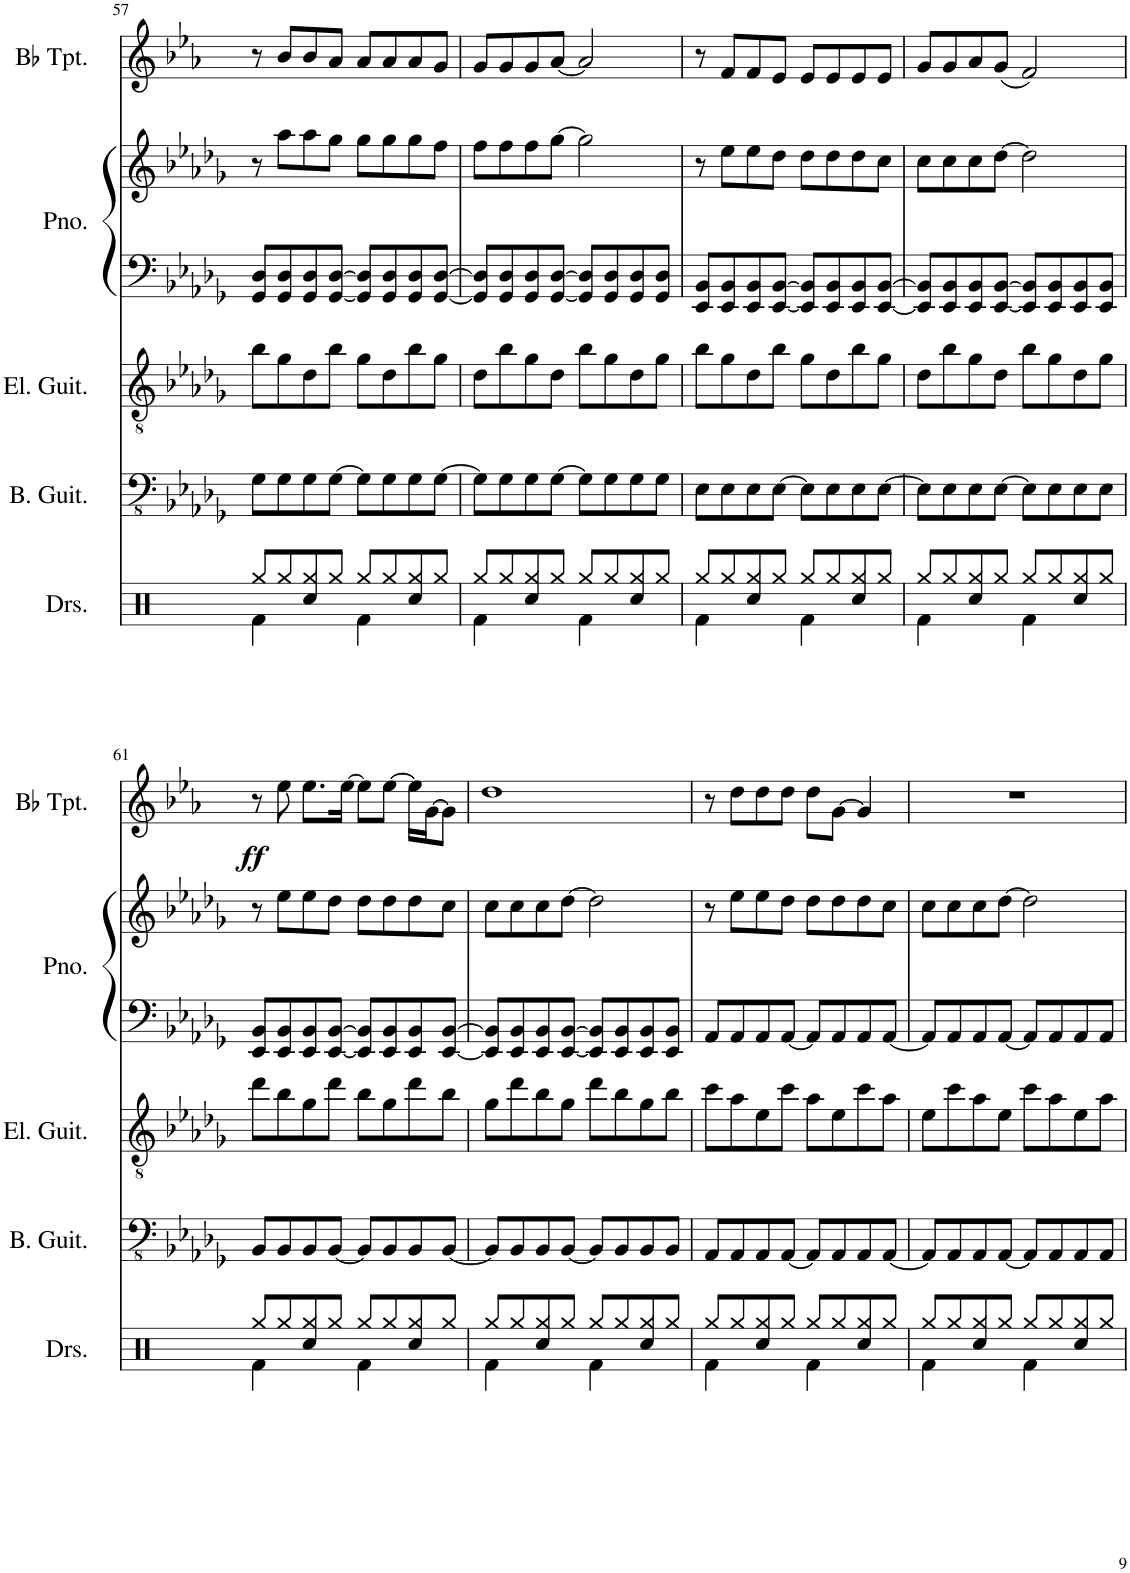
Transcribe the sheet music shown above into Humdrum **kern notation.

**kern	**kern	**kern	**kern	**kern	**kern	**dynam
*part5	*part4	*part3	*part2	*part2	*part1	*part1
*staff6	*staff5	*staff4	*staff3	*staff2	*staff1	*staff1
*I"Drumset	*I"Bass Guitar	*I"Electric Guitar	*I"Piano	*	*I"Bb Trumpet	*
*I'Drs.	*I'B. Guit.	*I'El. Guit.	*I'Pno.	*	*I'Bb Tpt.	*
!!LO:PB:g=z
*clefX	*clefFv4	*clefGv2	*clefF4	*clefG2	*clefG2	*
*	*	*	*	*	*Trd1c2	*
*k[]	*k[b-e-a-d-g-]	*k[b-e-a-d-g-]	*k[b-e-a-d-g-]	*k[b-e-a-d-g-]	*k[b-e-a-]	*
*M4/4	*M4/4	*M4/4	*M4/4	*M4/4	*M4/4	*
=57	=57	=57	=57	=57	=57	=57
*^	*	*	*	*	*	*
4Rf\	8Rgg/L	8GG-\L	8b-\L	8GG-/ 8D-/L	8r	8r	.
.	8Rgg/	8GG-\	8g-\	8GG-/ 8D-/	8aa-\L	8b-/L	.
4Rcc/	8Rgg/	8GG-\	8d-\	8GG-/ 8D-/	8aa-\	8b-/	.
.	8Rgg/J	[8GG-\J	8b-\J	[8GG-/ [8D-/J	8gg-\J	8a-/J	.
4Rf\	8Rgg/L	8GG-\L]	8g-\L	8GG-/] 8D-/]L	8gg-\L	8a-/L	.
.	8Rgg/	8GG-\	8d-\	8GG-/ 8D-/	8gg-\	8a-/	.
4Rcc/	8Rgg/	8GG-\	8b-\	8GG-/ 8D-/	8gg-\	8a-/	.
.	8Rgg/J	[8GG-\J	8g-\J	[8GG-/ [8D-/J	8ff\J	8g/J	.
=58	=58	=58	=58	=58	=58	=58	=58
4Rf\	8Rgg/L	8GG-\L]	8d-\L	8GG-/] 8D-/]L	8ff\L	8g/L	.
.	8Rgg/	8GG-\	8b-\	8GG-/ 8D-/	8ff\	8g/	.
4Rcc/	8Rgg/	8GG-\	8g-\	8GG-/ 8D-/	8ff\	8g/	.
.	8Rgg/J	[8GG-\J	8d-\J	[8GG-/ [8D-/J	[8gg-\J	[8a-/J	.
4Rf\	8Rgg/L	8GG-\L]	8b-\L	8GG-/] 8D-/]L	2gg-\]	2a-/]	.
.	8Rgg/	8GG-\	8g-\	8GG-/ 8D-/	.	.	.
4Rcc/	8Rgg/	8GG-\	8d-\	8GG-/ 8D-/	.	.	.
.	8Rgg/J	8GG-\J	8g-\J	8GG-/ 8D-/J	.	.	.
=59	=59	=59	=59	=59	=59	=59	=59
4Rf\	8Rgg/L	8EE-\L	8b-\L	8EE-/ 8BB-/L	8r	8r	.
.	8Rgg/	8EE-\	8g-\	8EE-/ 8BB-/	8ee-\L	8f/L	.
4Rcc/	8Rgg/	8EE-\	8d-\	8EE-/ 8BB-/	8ee-\	8f/	.
.	8Rgg/J	[8EE-\J	8b-\J	[8EE-/ [8BB-/J	8dd-\J	8e-/J	.
4Rf\	8Rgg/L	8EE-\L]	8g-\L	8EE-/] 8BB-/]L	8dd-\L	8e-/L	.
.	8Rgg/	8EE-\	8d-\	8EE-/ 8BB-/	8dd-\	8e-/	.
4Rcc/	8Rgg/	8EE-\	8b-\	8EE-/ 8BB-/	8dd-\	8e-/	.
.	8Rgg/J	[8EE-\J	8g-\J	[8EE-/ [8BB-/J	8cc\J	8e-/J	.
=60	=60	=60	=60	=60	=60	=60	=60
4Rf\	8Rgg/L	8EE-\L]	8d-\L	8EE-/] 8BB-/]L	8cc\L	8g/L	.
.	8Rgg/	8EE-\	8b-\	8EE-/ 8BB-/	8cc\	8g/	.
4Rcc/	8Rgg/	8EE-\	8g-\	8EE-/ 8BB-/	8cc\	8a-/	.
.	8Rgg/J	[8EE-\J	8d-\J	[8EE-/ [8BB-/J	[8dd-\J	(8g/J	.
4Rf\	8Rgg/L	8EE-\L]	8b-\L	8EE-/] 8BB-/]L	2dd-\]	2f/)	.
.	8Rgg/	8EE-\	8g-\	8EE-/ 8BB-/	.	.	.
4Rcc/	8Rgg/	8EE-\	8d-\	8EE-/ 8BB-/	.	.	.
.	8Rgg/J	8EE-\J	8g-\J	8EE-/ 8BB-/J	.	.	.
!!LO:LB:g=z
=61	=61	=61	=61	=61	=61	=61	=61
!	!	!	!	!	!	!	!LO:DY:b
4Rf\	8Rgg/L	8BBB-/L	8dd-\L	8EE-/ 8BB-/L	8r	8r	ff
.	8Rgg/	8BBB-/	8b-\	8EE-/ 8BB-/	8ee-\L	8ee-\	.
4Rcc/	8Rgg/	8BBB-/	8g-\	8EE-/ 8BB-/	8ee-\	8.ee-\L	.
.	8Rgg/J	[8BBB-/J	8dd-\J	[8EE-/ [8BB-/J	8dd-\J	.	.
.	.	.	.	.	.	[16ee-\Jk	.
4Rf\	8Rgg/L	8BBB-/L]	8b-\L	8EE-/] 8BB-/]L	8dd-\L	8ee-\L]	.
.	8Rgg/	8BBB-/	8g-\	8EE-/ 8BB-/	8dd-\	[8ee-\J	.
4Rcc/	8Rgg/	8BBB-/	8dd-\	8EE-/ 8BB-/	8dd-\	16ee-\LL]	.
.	.	.	.	.	.	[16g\J	.
.	8Rgg/J	[8BBB-/J	8b-\J	[8EE-/ [8BB-/J	8cc\J	8g\J]	.
=62	=62	=62	=62	=62	=62	=62	=62
4Rf\	8Rgg/L	8BBB-/L]	8g-\L	8EE-/] 8BB-/]L	8cc\L	1dd	.
.	8Rgg/	8BBB-/	8dd-\	8EE-/ 8BB-/	8cc\	.	.
4Rcc/	8Rgg/	8BBB-/	8b-\	8EE-/ 8BB-/	8cc\	.	.
.	8Rgg/J	[8BBB-/J	8g-\J	[8EE-/ [8BB-/J	[8dd-\J	.	.
4Rf\	8Rgg/L	8BBB-/L]	8dd-\L	8EE-/] 8BB-/]L	2dd-\]	.	.
.	8Rgg/	8BBB-/	8b-\	8EE-/ 8BB-/	.	.	.
4Rcc/	8Rgg/	8BBB-/	8g-\	8EE-/ 8BB-/	.	.	.
.	8Rgg/J	8BBB-/J	8b-\J	8EE-/ 8BB-/J	.	.	.
=63	=63	=63	=63	=63	=63	=63	=63
4Rf\	8Rgg/L	8AAA-/L	8cc\L	8AA-/L	8r	8r	.
.	8Rgg/	8AAA-/	8a-\	8AA-/	8ee-\L	8dd\L	.
4Rcc/	8Rgg/	8AAA-/	8e-\	8AA-/	8ee-\	8dd\	.
.	8Rgg/J	[8AAA-/J	8cc\J	[8AA-/J	8dd-\J	8dd\J	.
4Rf\	8Rgg/L	8AAA-/L]	8a-\L	8AA-/L]	8dd-\L	8dd\L	.
.	8Rgg/	8AAA-/	8e-\	8AA-/	8dd-\	[8g\J	.
4Rcc/	8Rgg/	8AAA-/	8cc\	8AA-/	8dd-\	4g/]	.
.	8Rgg/J	[8AAA-/J	8a-\J	[8AA-/J	8cc\J	.	.
=64	=64	=64	=64	=64	=64	=64	=64
4Rf\	8Rgg/L	8AAA-/L]	8e-\L	8AA-/L]	8cc\L	1r	.
.	8Rgg/	8AAA-/	8cc\	8AA-/	8cc\	.	.
4Rcc/	8Rgg/	8AAA-/	8a-\	8AA-/	8cc\	.	.
.	8Rgg/J	[8AAA-/J	8e-\J	[8AA-/J	[8dd-\J	.	.
4Rf\	8Rgg/L	8AAA-/L]	8cc\L	8AA-/L]	2dd-\]	.	.
.	8Rgg/	8AAA-/	8a-\	8AA-/	.	.	.
4Rcc/	8Rgg/	8AAA-/	8e-\	8AA-/	.	.	.
.	8Rgg/J	8AAA-/J	8a-\J	8AA-/J	.	.	.
*v	*v	*	*	*	*	*	*
=	=	=	=	=	=	=
*-	*-	*-	*-	*-	*-	*-
